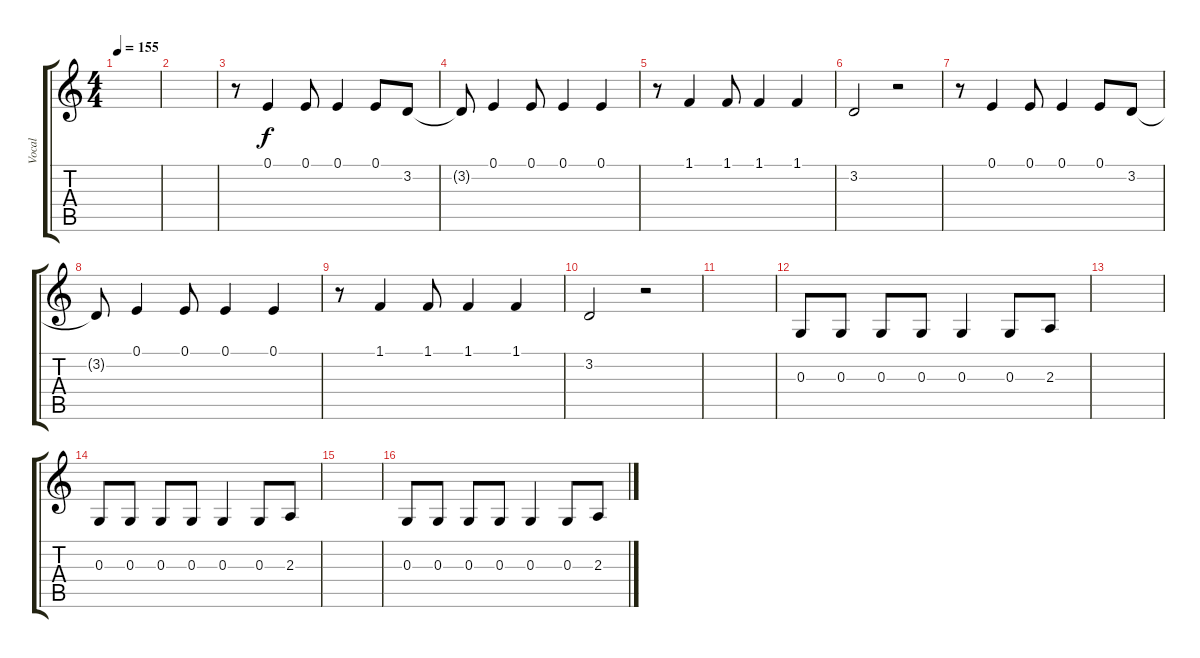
\track ("Vocal" "Vocal") {instrument viola}
\staff {score tabs}
\tuning (E4 B3 G3 D3 A2 E2) {hide}
\ts (4 4)
\tempo 155
\clef g2
\ks c
|
|
r.8 0.1.4 0.1.8 0.1.4 0.1.8 3.2.8 |
3.2{t}.8 0.1.4 0.1.8 0.1.4 0.1.4 |
r.8 1.1.4 1.1.8 1.1.4 1.1.4 |
3.2.2 r.2 |
r.8 0.1.4 0.1.8 0.1.4 0.1.8 3.2.8 |
3.2{t}.8 0.1.4 0.1.8 0.1.4 0.1.4 |
r.8 1.1.4 1.1.8 1.1.4 1.1.4 |
3.2.2 r.2 |
|
0.3.8 0.3.8 0.3.8 0.3.8 0.3.4 0.3.8 2.3.8 |
|
0.3.8 0.3.8 0.3.8 0.3.8 0.3.4 0.3.8 2.3.8 |
|
0.3.8 0.3.8 0.3.8 0.3.8 0.3.4 0.3.8 2.3.8
